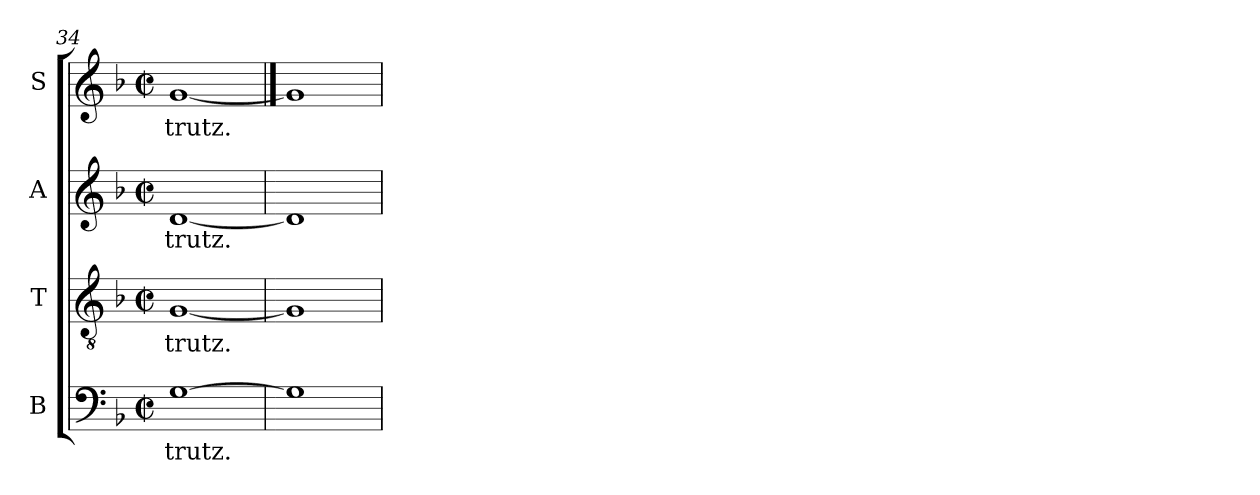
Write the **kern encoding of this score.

**kern	**text	**kern	**text	**kern	**text	**kern	**text
*part4	*part4	*part3	*part3	*part2	*part2	*part1	*part1
*staff4	*staff4	*staff3	*staff3	*staff2	*staff2	*staff1	*staff1
*I"B	*	*I"T	*	*I"A	*	*I"S	*
*clefF4	*	*clefGv2	*	*clefG2	*	*clefG2	*
*k[b-]	*	*k[b-]	*	*k[b-]	*	*k[b-]	*
*F:	*	*F:	*	*F:	*	*F:	*
*M2/2	*	*M2/2	*	*M2/2	*	*M2/2	*
*met(c|)	*	*met(c|)	*	*met(c|)	*	*met(c|)	*
=34	=34	=34	=34	=34	=34	=34	=34
!	!LO:LY:b:cj	!	!LO:LY:b:cj	!	!LO:LY:b:cj	!	!LO:LY:b:cj
[1G	trutz.	[1G	trutz.	[1d	trutz.	[1g	trutz.
=35	==35	=35	==35	=35	==35	==35	==35
1G]	.	1G]	.	1d]	.	1g]	.
=	=	=	=	=	=	=	=
*-	*-	*-	*-	*-	*-	*-	*-
